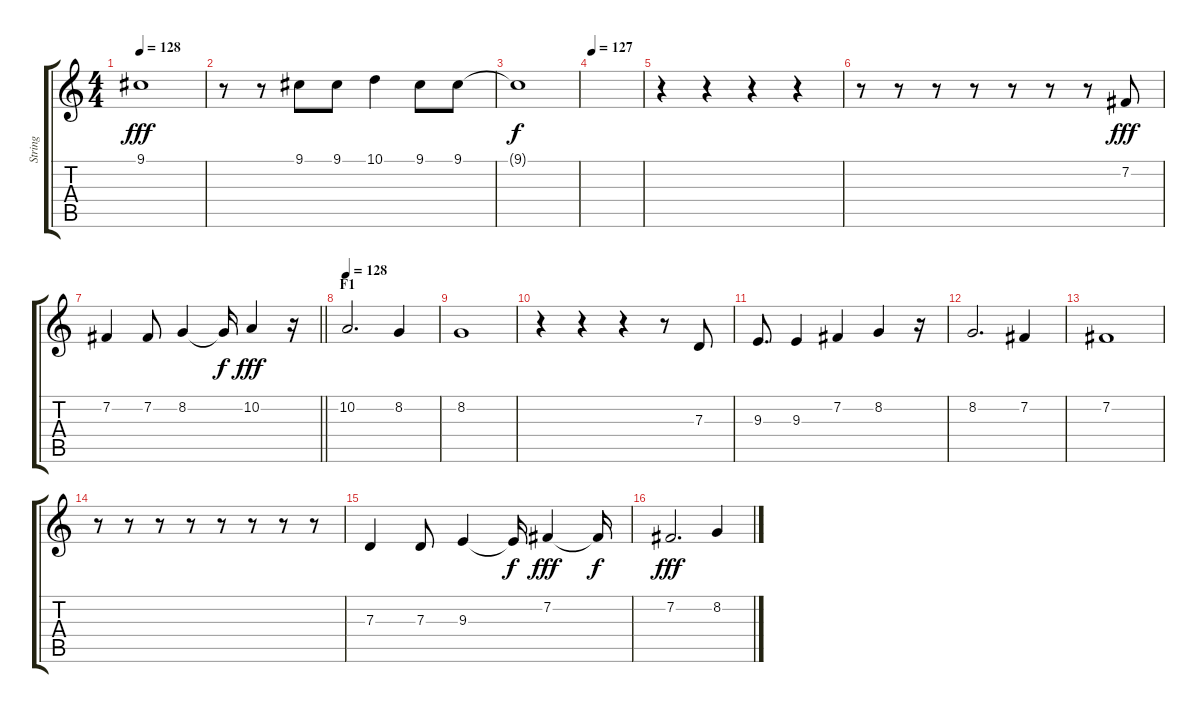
\track ("String" "String") {instrument stringensemble1}
\staff {score tabs}
\tuning (E4 B3 G3 D3 A2 E2) {hide}
\ts (4 4)
\tempo 128
\clef g2
\ks c
9.1.1{dy fff} |
r.8 r.8 9.1.8 9.1.8 10.1.4 9.1.8 9.1.8 |
9.1{t}.1{dy f} |
\tempo 127
|
r.4 r.4 r.4 r.4 |
r.8 r.8 r.8 r.8 r.8 r.8 r.8 7.2.8{dy fff} |
\barLineRight lightlight
7.2.4 7.2.8 8.2.4 8.2{t}.16{dy f} 10.2.4{dy fff} r.16 |
\section ("" "F1")
\tempo 128
10.2.2{d} 8.2.4 |
8.2.1 |
r.4 r.4 r.4 r.8 7.3.8 |
9.3.8{d} 9.3.4 7.2.4 8.2.4 r.16 |
8.2.2{d} 7.2.4 |
7.2.1 |
r.8 r.8 r.8 r.8 r.8 r.8 r.8 r.8 |
7.3.4 7.3.8 9.3.4 9.3{t}.16{dy f} 7.2.4{dy fff} 7.2{t}.16{dy f} |
7.2.2{d dy fff} 8.2.4
